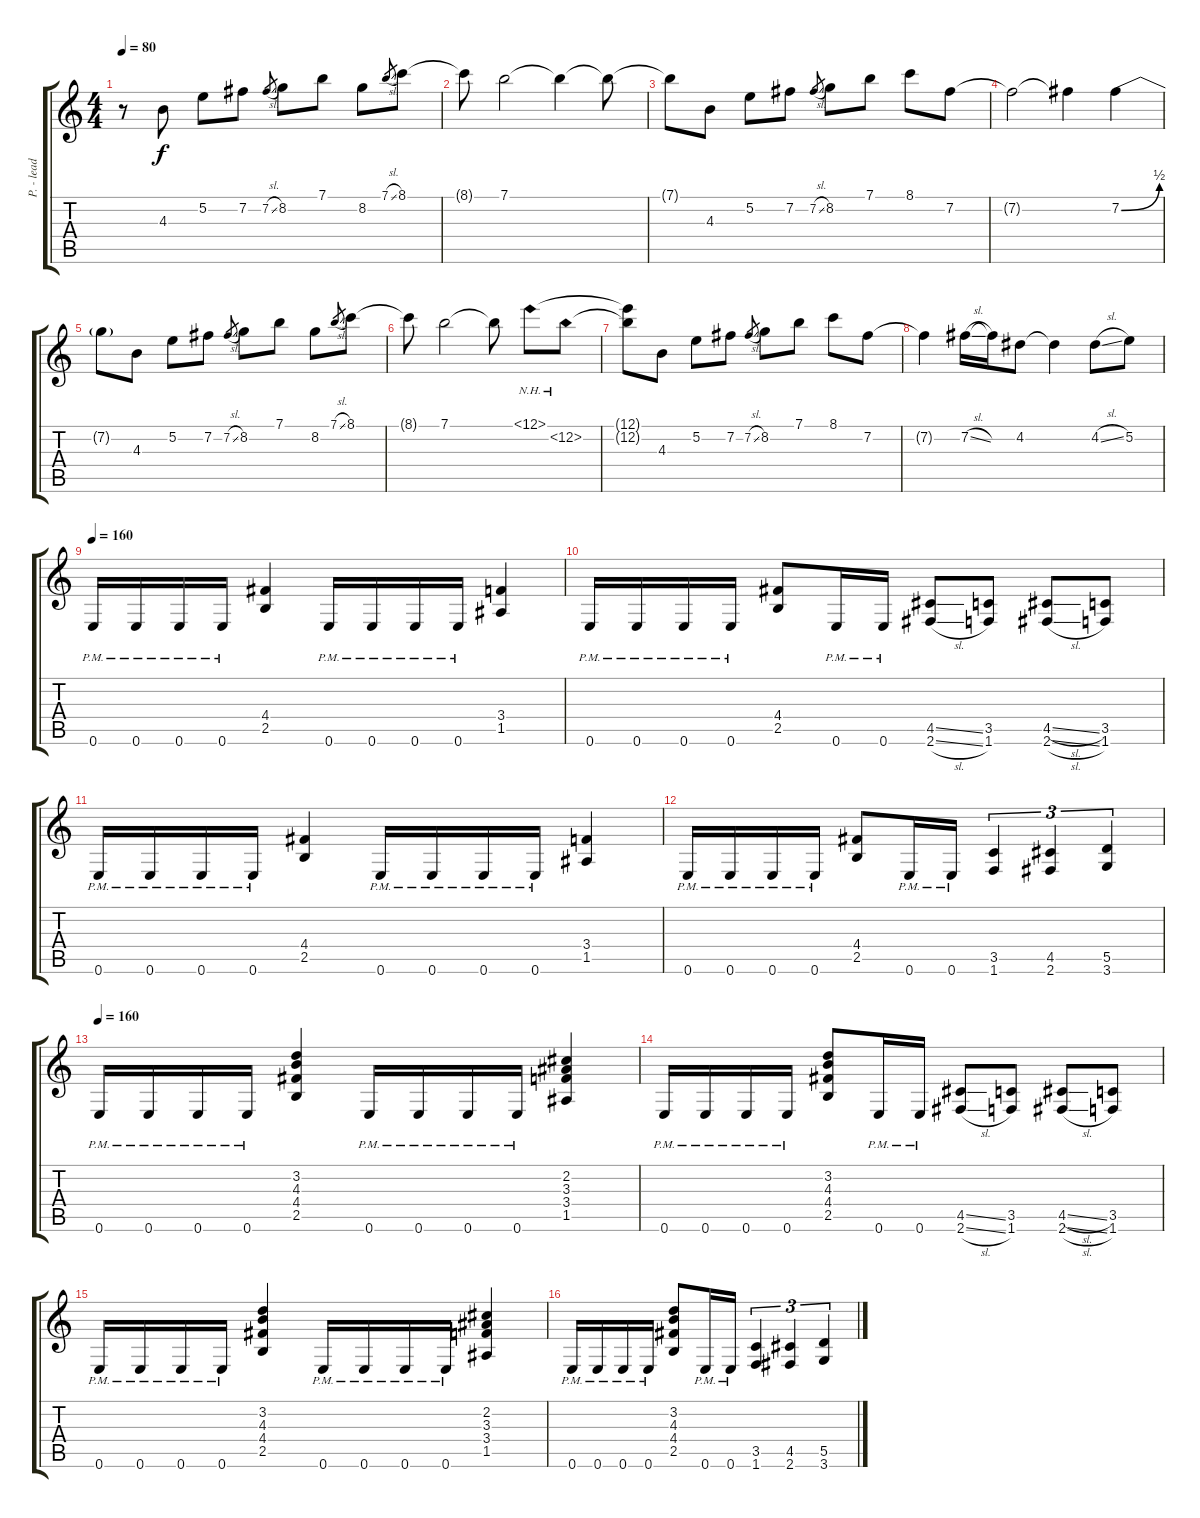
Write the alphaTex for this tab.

\track ("P. - lead guitar" "P. - lead ") {instrument distortionguitar}
\staff {score tabs}
\tuning (E4 B3 G3 D3 A2 E2) {hide}
\ts (4 4)
\tempo 80
\clef g2
\ks c
r.8{dy f instrument distortionguitar} 4.3.8 5.2.8 7.2.8 7.2{sl}.8{gr} 8.2.8 7.1.8 8.2.8 7.1{sl}.8{gr} 8.1.8 |
8.1{t}.8 7.1.2 7.1{t}.4 7.1{t}.8 |
7.1{t}.8 4.3.8 5.2.8 7.2.8 7.2{sl}.8{gr} 8.2.8 7.1.8 8.1.8 7.2.8 |
7.2{t}.2 7.2{t}.4 7.2{be (bend 0 0 60 2)}.4 |
7.2{t}.8 4.3.8 5.2.8 7.2.8 7.2{sl}.8{gr} 8.2.8 7.1.8 8.2.8 7.1{sl}.8{gr} 8.1.8 |
8.1{t}.8 7.1.2 7.1{t}.8 12.1{nh}.8 12.2{nh}.8 |
(12.1{t} 12.2{t}).8 4.3.8 5.2.8 7.2.8 7.2{sl}.8{gr} 8.2.8 7.1.8 8.1.8 7.2.8 |
7.2{t}.4 7.2{sl}.16 7.2{t}.16 4.2.8 4.2{t}.4 4.2{sl}.8 5.2.8 |
\tempo 160
0.6{pm}.16 0.6{pm}.16 0.6{pm}.16 0.6{pm}.16 (4.4 2.5).4 0.6{pm}.16 0.6{pm}.16 0.6{pm}.16 0.6{pm}.16 (3.4 1.5).4 |
0.6{pm}.16 0.6{pm}.16 0.6{pm}.16 0.6{pm}.16 (4.4 2.5).8 0.6{pm}.16 0.6{pm}.16 (4.5{ss} 2.6{sl}).8 (3.5 1.6).8 (4.5{sl} 2.6{sl}).8 (3.5 1.6).8 |
0.6{pm}.16 0.6{pm}.16 0.6{pm}.16 0.6{pm}.16 (4.4 2.5).4 0.6{pm}.16 0.6{pm}.16 0.6{pm}.16 0.6{pm}.16 (3.4 1.5).4 |
0.6{pm}.16 0.6{pm}.16 0.6{pm}.16 0.6{pm}.16 (4.4 2.5).8 0.6{pm}.16 0.6{pm}.16 (3.5 1.6).4{tu (3 2)} (4.5 2.6).4{tu (3 2)} (5.5 3.6).4{tu (3 2)} |
\tempo 160
0.6{pm}.16 0.6{pm}.16 0.6{pm}.16 0.6{pm}.16 (3.2 4.3 4.4 2.5).4 0.6{pm}.16 0.6{pm}.16 0.6{pm}.16 0.6{pm}.16 (2.2 3.3 3.4 1.5).4 |
0.6{pm}.16 0.6{pm}.16 0.6{pm}.16 0.6{pm}.16 (3.2 4.3 4.4 2.5).8 0.6{pm}.16 0.6{pm}.16 (4.5{ss} 2.6{sl}).8 (3.5 1.6).8 (4.5{sl} 2.6{sl}).8 (3.5 1.6).8 |
0.6{pm}.16 0.6{pm}.16 0.6{pm}.16 0.6{pm}.16 (3.2 4.3 4.4 2.5).4 0.6{pm}.16 0.6{pm}.16 0.6{pm}.16 0.6{pm}.16 (2.2 3.3 3.4 1.5).4 |
0.6{pm}.16 0.6{pm}.16 0.6{pm}.16 0.6{pm}.16 (3.2 4.3 4.4 2.5).8 0.6{pm}.16 0.6{pm}.16 (3.5 1.6).4{tu (3 2)} (4.5 2.6).4{tu (3 2)} (5.5 3.6).4{tu (3 2)}
